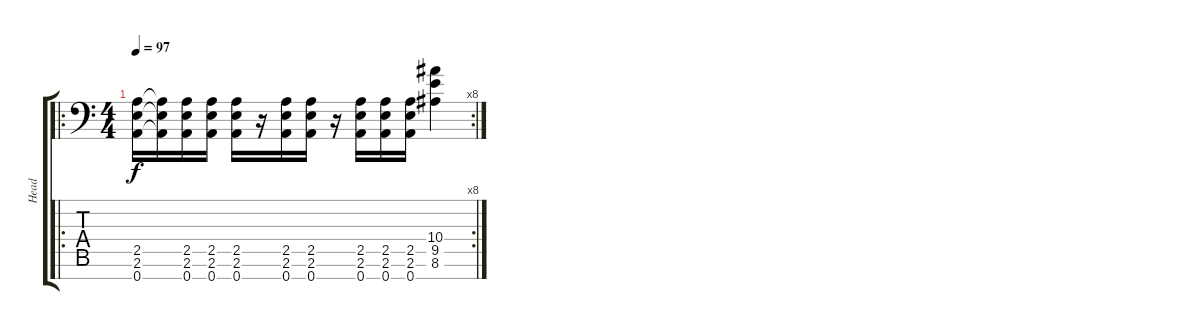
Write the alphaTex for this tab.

\track ("Head" "Head") {instrument distortionguitar}
\staff {score tabs}
\tuning (D4 A3 F3 C3 G2 D2 A1) {hide}
\ro
\rc 8
\ts (4 4)
\tempo 97
\clef f4
\ks c
(2.5 2.6 0.7).16{dy f} (2.5{t} 2.6{t} 0.7{t}).16 (2.5 2.6 0.7).16 (2.5 2.6 0.7).16 (2.5 2.6 0.7).16 r.16 (2.5 2.6 0.7).16 (2.5 2.6 0.7).16 r.16 (2.5 2.6 0.7).16 (2.5 2.6 0.7).16 (2.5 2.6 0.7).16 (10.4 9.5 8.6).4
